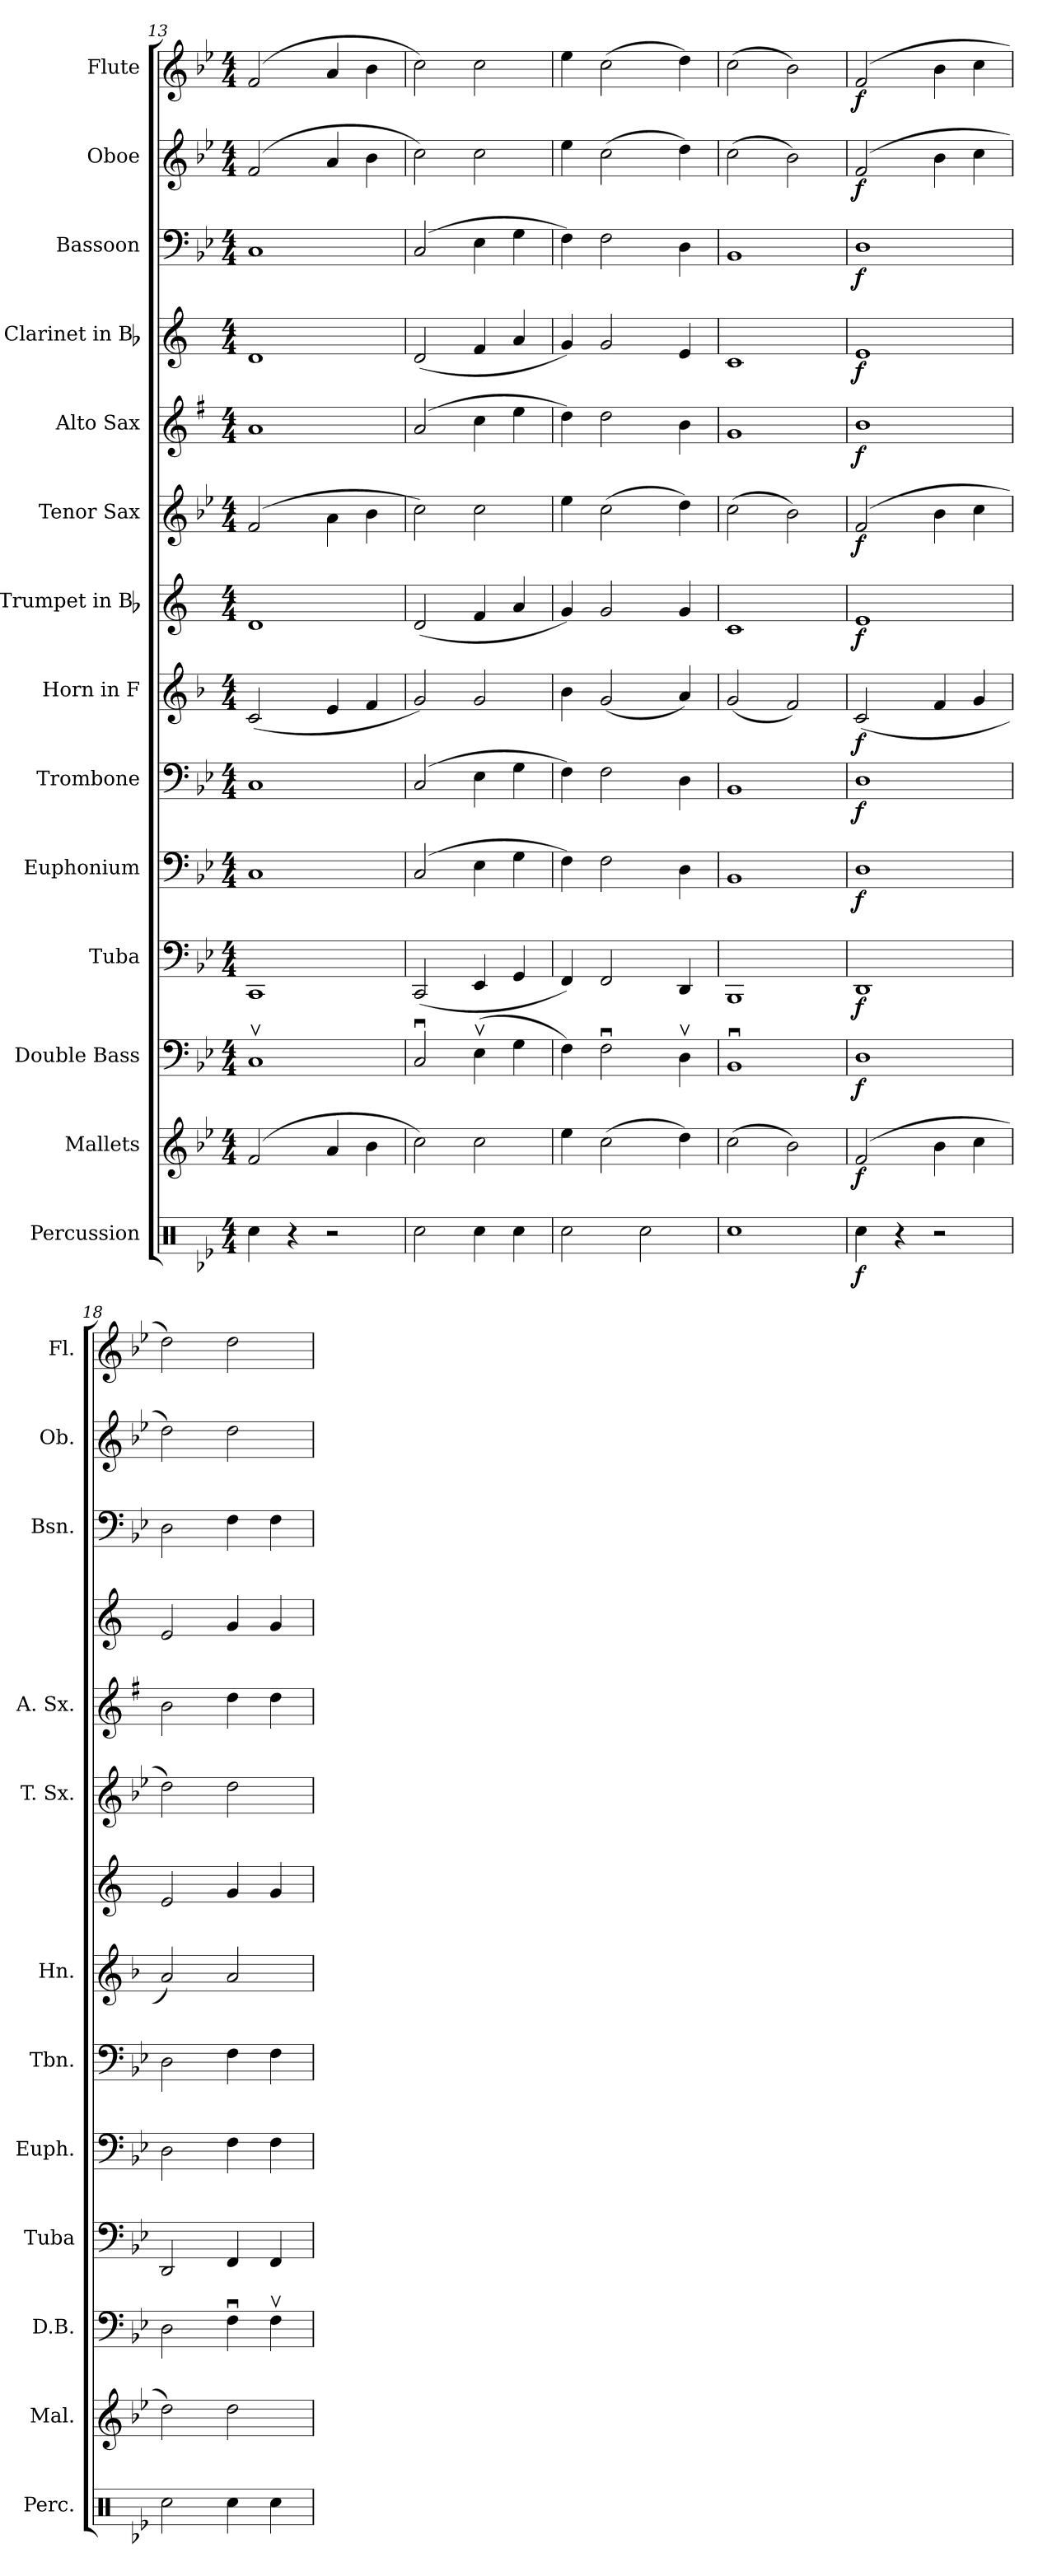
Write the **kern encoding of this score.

**kern	**dynam	**kern	**dynam	**kern	**dynam	**kern	**dynam	**kern	**dynam	**kern	**dynam	**kern	**dynam	**kern	**dynam	**kern	**dynam	**kern	**dynam	**kern	**dynam	**kern	**dynam	**kern	**dynam	**kern	**dynam
*part14	*part14	*part13	*part13	*part12	*part12	*part11	*part11	*part10	*part10	*part9	*part9	*part8	*part8	*part7	*part7	*part6	*part6	*part5	*part5	*part4	*part4	*part3	*part3	*part2	*part2	*part1	*part1
*staff14	*staff14	*staff13	*staff13	*staff12	*staff12	*staff11	*staff11	*staff10	*staff10	*staff9	*staff9	*staff8	*staff8	*staff7	*staff7	*staff6	*staff6	*staff5	*staff5	*staff4	*staff4	*staff3	*staff3	*staff2	*staff2	*staff1	*staff1
*I"Percussion	*	*I"Mallets	*	*I"Double Bass	*	*I"Tuba	*	*I"Euphonium	*	*I"Trombone	*	*I"Horn in F	*	*I"Trumpet in Bb	*	*I"Tenor Sax	*	*I"Alto Sax	*	*I"Clarinet in Bb	*	*I"Bassoon	*	*I"Oboe	*	*I"Flute	*
*I'Perc.	*	*I'Mal.	*	*I'D.B.	*	*I'Tuba	*	*I'Euph.	*	*I'Tbn.	*	*I'Hn.	*	*	*	*I'T. Sx.	*	*I'A. Sx.	*	*	*	*I'Bsn.	*	*I'Ob.	*	*I'Fl.	*
*clefX	*	*clefG2	*	*clefF4	*	*clefF4	*	*clefF4	*	*clefF4	*	*clefG2	*	*clefG2	*	*clefG2	*	*clefG2	*	*clefG2	*	*clefF4	*	*clefG2	*	*clefG2	*
*	*	*	*	*ITrd7c12	*	*	*	*	*	*	*	*ITrd4c7	*	*ITrd1c2	*	*ITrd8c14	*	*ITrd5c9	*	*ITrd1c2	*	*	*	*	*	*	*
*k[b-e-]	*	*k[b-e-]	*	*k[b-e-]	*	*k[b-e-]	*	*k[b-e-]	*	*k[b-e-]	*	*k[b-e-]	*	*k[b-e-]	*	*k[b-e-]	*	*k[b-e-]	*	*k[b-e-]	*	*k[b-e-]	*	*k[b-e-]	*	*k[b-e-]	*
*B-:	*	*B-:	*	*B-:	*	*B-:	*	*B-:	*	*B-:	*	*B-:	*	*B-:	*	*B-:	*	*B-:	*	*B-:	*	*B-:	*	*B-:	*	*B-:	*
*M4/4	*	*M4/4	*	*M4/4	*	*M4/4	*	*M4/4	*	*M4/4	*	*M4/4	*	*M4/4	*	*M4/4	*	*M4/4	*	*M4/4	*	*M4/4	*	*M4/4	*	*M4/4	*
=13	=13	=13	=13	=13	=13	=13	=13	=13	=13	=13	=13	=13	=13	=13	=13	=13	=13	=13	=13	=13	=13	=13	=13	=13	=13	=13	=13
4Rcc\	.	(2f/	.	1CCv>	.	1CC	.	1C	.	1C	.	(<2F/	.	1c	.	(2F/	.	1c	.	1c	.	1C	.	(2f/	.	(2f/	.
4r	.	.	.	.	.	.	.	.	.	.	.	.	.	.	.	.	.	.	.	.	.	.	.	.	.	.	.
2r	.	4a/	.	.	.	.	.	.	.	.	.	4A/	.	.	.	4A\	.	.	.	.	.	.	.	4a/	.	4a/	.
.	.	4b-\	.	.	.	.	.	.	.	.	.	4B-/	.	.	.	4B-\	.	.	.	.	.	.	.	4b-\	.	4b-\	.
=14	=14	=14	=14	=14	=14	=14	=14	=14	=14	=14	=14	=14	=14	=14	=14	=14	=14	=14	=14	=14	=14	=14	=14	=14	=14	=14	=14
2Rcc\	.	2cc\)	.	2CCu>/	.	(<2CC/	.	(2C/	.	(2C/	.	2c/)	.	(<2c/	.	2c\)	.	(2c/	.	(<2c/	.	(2C/	.	2cc\)	.	2cc\)	.
4Rcc\	.	2cc\	.	(>4EE-v>\	.	4EE-/	.	4E-\	.	4E-\	.	2c/	.	4e-/	.	2c\	.	4e-\	.	4e-/	.	4E-\	.	2cc\	.	2cc\	.
4Rcc\	.	.	.	4GG\	.	4GG/	.	4G\	.	4G\	.	.	.	4g/	.	.	.	4g\	.	4g/	.	4G\	.	.	.	.	.
=15	=15	=15	=15	=15	=15	=15	=15	=15	=15	=15	=15	=15	=15	=15	=15	=15	=15	=15	=15	=15	=15	=15	=15	=15	=15	=15	=15
2Rcc\	.	4ee-\	.	4FF\)	.	4FF/)	.	4F\)	.	4F\)	.	4e-\	.	4f/)	.	4e-\	.	4f\)	.	4f/)	.	4F\)	.	4ee-\	.	4ee-\	.
.	.	(>2cc\	.	2FFu>\	.	2FF/	.	2F\	.	2F\	.	(<2c/	.	2f/	.	(>2c\	.	2f\	.	2f/	.	2F\	.	(>2cc\	.	(>2cc\	.
2Rcc\	.	.	.	.	.	.	.	.	.	.	.	.	.	.	.	.	.	.	.	.	.	.	.	.	.	.	.
.	.	4dd\)	.	4DDv>\	.	4DD/	.	4D\	.	4D\	.	4d/)	.	4f/	.	4d\)	.	4d\	.	4d/	.	4D\	.	4dd\)	.	4dd\)	.
=16	=16	=16	=16	=16	=16	=16	=16	=16	=16	=16	=16	=16	=16	=16	=16	=16	=16	=16	=16	=16	=16	=16	=16	=16	=16	=16	=16
1Rcc	.	(>2cc\	.	1BBB-u>	.	1BBB-	.	1BB-	.	1BB-	.	(<2c/	.	1B-	.	(>2c\	.	1B-	.	1B-	.	1BB-	.	(>2cc\	.	(>2cc\	.
.	.	2b-\)	.	.	.	.	.	.	.	.	.	2B-/)	.	.	.	2B-\)	.	.	.	.	.	.	.	2b-\)	.	2b-\)	.
!!LO:PB:g=z
=17	=17	=17	=17	=17	=17	=17	=17	=17	=17	=17	=17	=17	=17	=17	=17	=17	=17	=17	=17	=17	=17	=17	=17	=17	=17	=17	=17
!	!LO:DY:b	!	!LO:DY:b	!	!LO:DY:b	!	!LO:DY:b	!	!LO:DY:b	!	!LO:DY:b	!	!LO:DY:b	!	!LO:DY:b	!	!LO:DY:b	!	!LO:DY:b	!	!LO:DY:b	!	!LO:DY:b	!	!LO:DY:b	!	!LO:DY:b
4Rcc\	f	(2f/	f	1DD	f	1DD	f	1D	f	1D	f	(<2F/	f	1d	f	(2F/	f	1d	f	1d	f	1D	f	(2f/	f	(2f/	f
4r	.	.	.	.	.	.	.	.	.	.	.	.	.	.	.	.	.	.	.	.	.	.	.	.	.	.	.
2r	.	4b-\	.	.	.	.	.	.	.	.	.	4B-/	.	.	.	4B-\	.	.	.	.	.	.	.	4b-\	.	4b-\	.
.	.	4cc\	.	.	.	.	.	.	.	.	.	4c/	.	.	.	4c\	.	.	.	.	.	.	.	4cc\	.	4cc\	.
=18	=18	=18	=18	=18	=18	=18	=18	=18	=18	=18	=18	=18	=18	=18	=18	=18	=18	=18	=18	=18	=18	=18	=18	=18	=18	=18	=18
2Rcc\	.	2dd\)	.	2DD\	.	2DD/	.	2D\	.	2D\	.	2d/)	.	2d/	.	2d\)	.	2d\	.	2d/	.	2D\	.	2dd\)	.	2dd\)	.
4Rcc\	.	2dd\	.	4FFu>\	.	4FF/	.	4F\	.	4F\	.	2d/	.	4f/	.	2d\	.	4f\	.	4f/	.	4F\	.	2dd\	.	2dd\	.
4Rcc\	.	.	.	4FFv>\	.	4FF/	.	4F\	.	4F\	.	.	.	4f/	.	.	.	4f\	.	4f/	.	4F\	.	.	.	.	.
=	=	=	=	=	=	=	=	=	=	=	=	=	=	=	=	=	=	=	=	=	=	=	=	=	=	=	=
*-	*-	*-	*-	*-	*-	*-	*-	*-	*-	*-	*-	*-	*-	*-	*-	*-	*-	*-	*-	*-	*-	*-	*-	*-	*-	*-	*-
